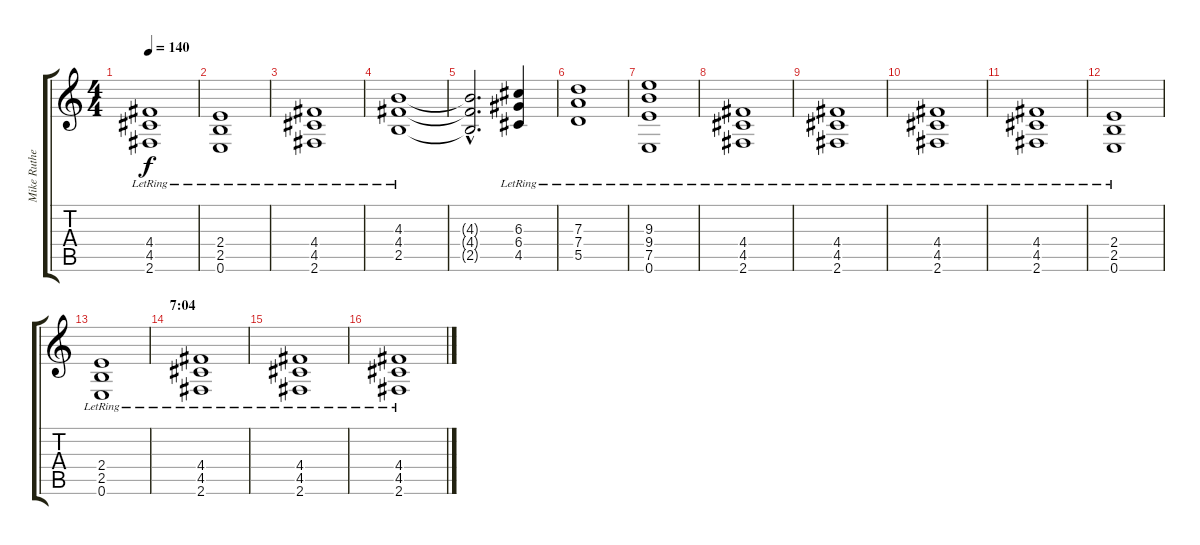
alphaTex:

\track ("Mike Rutherford (dist guitar rhythm)" "Mike Ruthe") {instrument overdrivenguitar}
\staff {score tabs}
\tuning (E4 B3 G3 D3 A2 E2) {hide}
\ts (4 4)
\tempo 140
\clef g2
\ks c
(4.4{lr} 4.5{lr} 2.6{lr}).1{dy f} |
(2.4{lr} 2.5{lr} 0.6{lr}).1 |
(4.4{lr} 4.5{lr} 2.6{lr}).1 |
(4.3{lr} 4.4{lr} 2.5{lr}).1 |
(4.3{hac t} 4.4{hac t} 2.5{hac t}).2{d} (6.3{lr} 6.4{lr} 4.5{lr}).4 |
(7.3{lr} 7.4{lr} 5.5{lr}).1 |
(9.3{lr} 9.4{lr} 7.5{lr} 0.6{lr}).1 |
(4.4{lr} 4.5{lr} 2.6{lr}).1 |
(4.4{lr} 4.5{lr} 2.6{lr}).1 |
(4.4{lr} 4.5{lr} 2.6{lr}).1 |
(4.4{lr} 4.5{lr} 2.6{lr}).1 |
(2.4{lr} 2.5{lr} 0.6{lr}).1 |
(2.4{lr} 2.5{lr} 0.6{lr}).1 |
\section ("" "7:04")
(4.4{lr} 4.5{lr} 2.6{lr}).1 |
(4.4{lr} 4.5{lr} 2.6{lr}).1 |
(4.4{lr} 4.5{lr} 2.6{lr}).1
